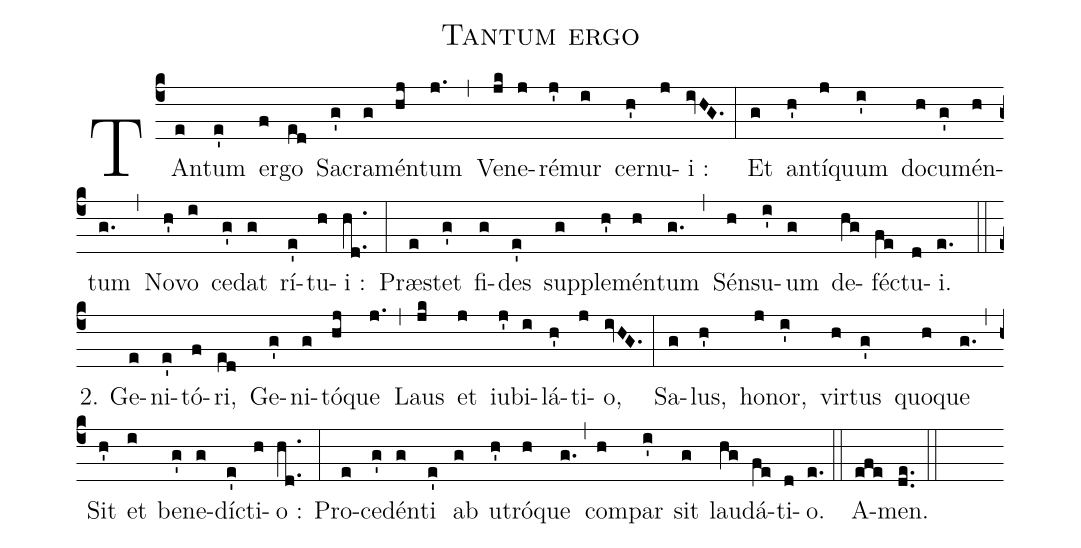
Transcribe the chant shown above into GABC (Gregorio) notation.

name:Tantum ergo;
%%
(c4) TAn(e)tum(e') er(f)go(ed) Sa(g')cra(g)mén(hj)tum(j.) (,)
Ve(jk)ne(j)ré(j')mur(i) cer(h')nu(j)i :(ivHG.) (:)
Et(g) an(h')tí(j)quum(i') do(h)cu(g')mén(h)tum(g.) (,)
No(h')vo(i) ce(g')dat(g) rí(e')tu(h)i :(hd..) (:)
Præ(e)stet(g') fi(g)des(e') sup(g)ple(h')mén(h)tum(g.) (,)
Sén(h)su(i')um(g) de(hg)fé(fe)ctu(d)i.(e.) (::)

2. Ge(e)ni(e')tó(f)ri,(ed) Ge(g')ni(g)tó(hj)que(j.) (,)
Laus(jk) et(j) iu(j')bi(i)lá(h')ti(j)o,(ivHG.) (:)
Sa(g)lus,(h') ho(j)nor,(i') vir(h)tus(g') quo(h)que(g.) (,)
Sit(h') et(i) be(g')ne(g)dí(e')cti(h)o :(hd..) (:)
Pro(e)ce(g')dén(g)ti(e') ab(g) u(h')tró(h)que(g.) (,)
com(h)par(i') sit(g) lau(hg)dá(fe)ti(d)o.(e.) (::)
A(efe)men.(de..) (::)
